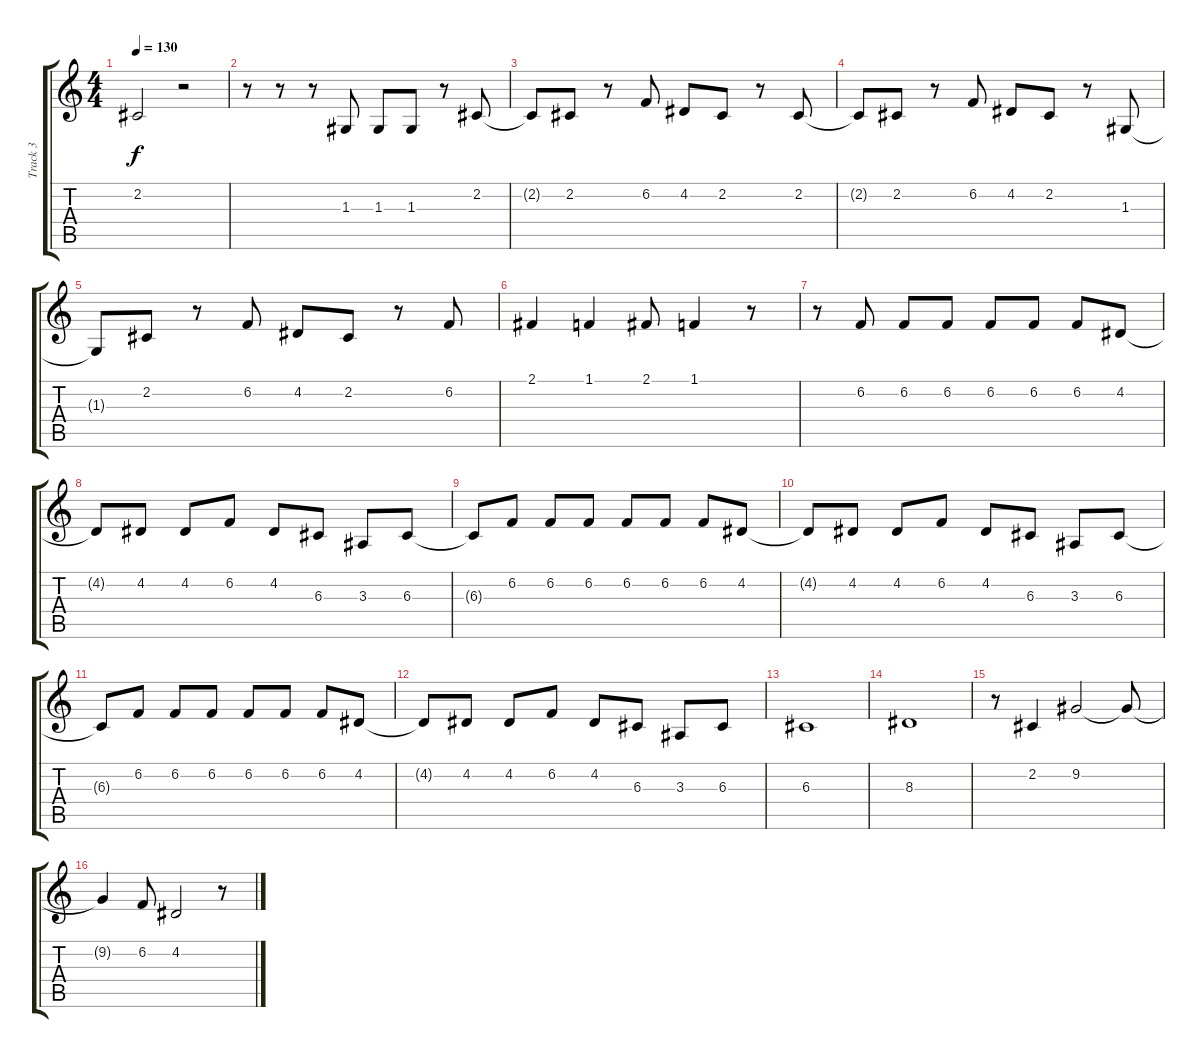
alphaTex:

\track ("Track 3" "Track 3") {instrument accordion}
\staff {score tabs}
\tuning (E4 B3 G3 D3 A2 E2) {hide}
\ts (4 4)
\tempo 130
\clef g2
\ks c
2.2.2{dy f} r.2 |
r.8 r.8 r.8 1.3.8 1.3.8 1.3.8 r.8 2.2.8 |
2.2{t}.8 2.2.8 r.8 6.2.8 4.2.8 2.2.8 r.8 2.2.8 |
2.2{t}.8 2.2.8 r.8 6.2.8 4.2.8 2.2.8 r.8 1.3.8 |
1.3{t}.8 2.2.8 r.8 6.2.8 4.2.8 2.2.8 r.8 6.2.8 |
2.1.4 1.1.4 2.1.8 1.1.4 r.8 |
r.8 6.2.8 6.2.8 6.2.8 6.2.8 6.2.8 6.2.8 4.2.8 |
4.2{t}.8 4.2.8 4.2.8 6.2.8 4.2.8 6.3.8 3.3.8 6.3.8 |
6.3{t}.8 6.2.8 6.2.8 6.2.8 6.2.8 6.2.8 6.2.8 4.2.8 |
4.2{t}.8 4.2.8 4.2.8 6.2.8 4.2.8 6.3.8 3.3.8 6.3.8 |
6.3{t}.8 6.2.8 6.2.8 6.2.8 6.2.8 6.2.8 6.2.8 4.2.8 |
4.2{t}.8 4.2.8 4.2.8 6.2.8 4.2.8 6.3.8 3.3.8 6.3.8 |
6.3.1 |
8.3.1 |
r.8 2.2.4 9.2.2 9.2{t}.8 |
9.2{t}.4 6.2.8 4.2.2 r.8
